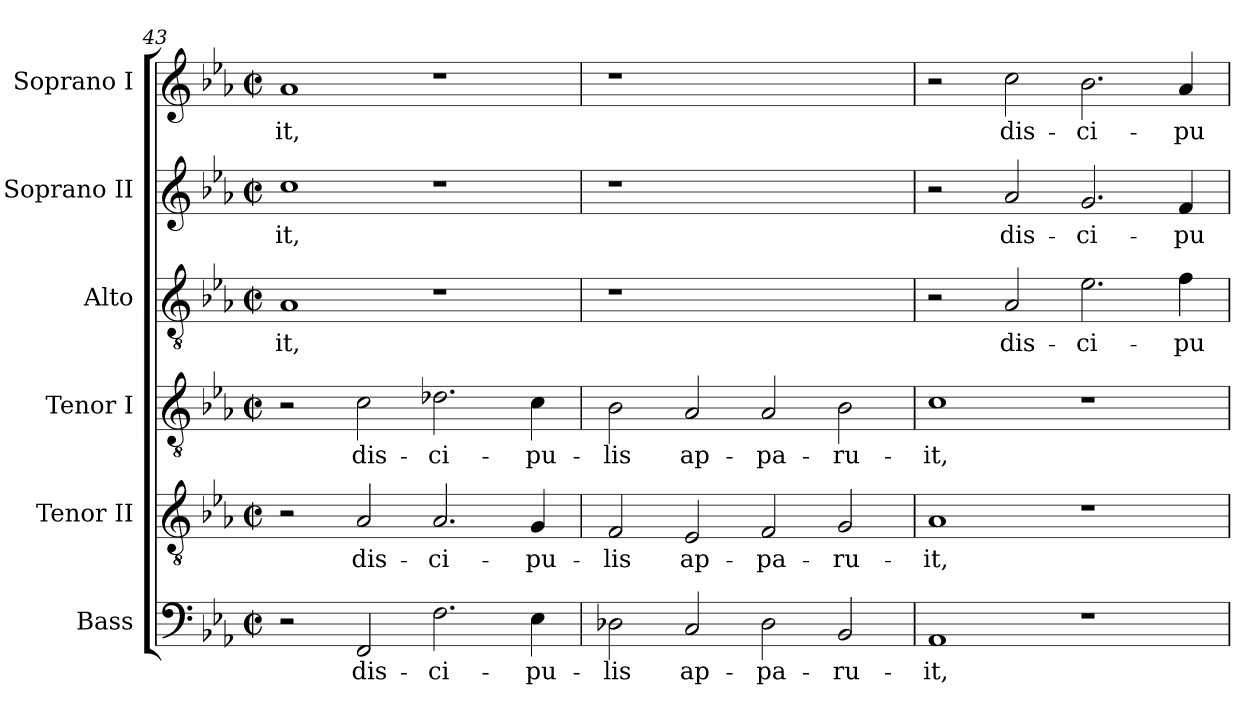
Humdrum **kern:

**kern	**text	**kern	**text	**kern	**text	**kern	**text	**kern	**text	**kern	**text
*part6	*part6	*part5	*part5	*part4	*part4	*part3	*part3	*part2	*part2	*part1	*part1
*staff6	*staff6	*staff5	*staff5	*staff4	*staff4	*staff3	*staff3	*staff2	*staff2	*staff1	*staff1
*I"Bass	*	*I"Tenor II	*	*I"Tenor I	*	*I"Alto	*	*I"Soprano II	*	*I"Soprano I	*
*I'B	*	*I'T II	*	*I'T I	*	*I'A	*	*I'S II	*	*I'S I	*
*clefF4	*	*clefGv2	*	*clefGv2	*	*clefGv2	*	*clefG2	*	*clefG2	*
*k[b-e-a-]	*	*k[b-e-a-]	*	*k[b-e-a-]	*	*k[b-e-a-]	*	*k[b-e-a-]	*	*k[b-e-a-]	*
*E-:	*	*E-:	*	*E-:	*	*E-:	*	*E-:	*	*E-:	*
*M2/2	*	*M2/2	*	*M2/2	*	*M2/2	*	*M2/2	*	*M2/2	*
*met(c|)	*	*met(c|)	*	*met(c|)	*	*met(c|)	*	*met(c|)	*	*met(c|)	*
=43	=43	=43	=43	=43	=43	=43	=43	=43	=43	=43	=43
!	!	!	!	!	!	!	!LO:LY:b:color=#000000	!	!	!	!
!	!	!	!	!	!	!	!	!	!LO:LY:b:color=#000000	!	!
!	!	!	!	!	!	!	!	!	!	!	!LO:LY:b:color=#000000
2r	.	2r	.	2r	.	1A-i	-it,	1cci	-it,	1a-i	-it,
!	!LO:LY:b:color=#000000	!	!	!	!	!	!	!	!	!	!
!	!	!	!LO:LY:b:color=#000000	!	!	!	!	!	!	!	!
!	!	!	!	!	!LO:LY:b:color=#000000	!	!	!	!	!	!
2FFi/	dis-	2A-i/	dis-	2ci\	dis-	.	.	.	.	.	.
!	!LO:LY:b:color=#000000	!	!	!	!	!	!	!	!	!	!
!	!	!	!LO:LY:b:color=#000000	!	!	!	!	!	!	!	!
!	!	!	!	!	!LO:LY:b:color=#000000	!	!	!	!	!	!
2.Fi\	-ci-	2.A-i/	-ci-	2.d-Xi\	-ci-	1r	.	1r	.	1r	.
!	!LO:LY:b:color=#000000	!	!	!	!	!	!	!	!	!	!
!	!	!	!LO:LY:b:color=#000000	!	!	!	!	!	!	!	!
!	!	!	!	!	!LO:LY:b:color=#000000	!	!	!	!	!	!
4E-i\	-pu-	4Gi/	-pu-	4ci\	-pu-	.	.	.	.	.	.
=44	=44	=44	=44	=44	=44	=44	=44	=44	=44	=44	=44
!	!LO:LY:b:color=#000000	!	!	!	!	!	!	!	!	!	!
!	!	!	!LO:LY:b:color=#000000	!	!	!	!	!	!	!	!
!	!	!	!	!	!LO:LY:b:color=#000000	!LO:N:vis=1	!	!LO:N:vis=1	!	!LO:N:vis=1	!
2D-Xi\	-lis	2Fi/	-lis	2B-i\	-lis	1r	.	1r	.	1r	.
!	!LO:LY:b:color=#000000	!	!	!	!	!	!	!	!	!	!
!	!	!	!LO:LY:b:color=#000000	!	!	!	!	!	!	!	!
!	!	!	!	!	!LO:LY:b:color=#000000	!	!	!	!	!	!
2Ci/	ap-	2E-i/	ap-	2A-i/	ap-	.	.	.	.	.	.
!	!LO:LY:b:color=#000000	!	!	!	!	!	!	!	!	!	!
!	!	!	!LO:LY:b:color=#000000	!	!	!	!	!	!	!	!
!	!	!	!	!	!LO:LY:b:color=#000000	!	!	!	!	!	!
2D-i\	-pa-	2Fi/	-pa-	2A-i/	-pa-	1ryy	.	1ryy	.	1ryy	.
!	!LO:LY:b:color=#000000	!	!	!	!	!	!	!	!	!	!
!	!	!	!LO:LY:b:color=#000000	!	!	!	!	!	!	!	!
!	!	!	!	!	!LO:LY:b:color=#000000	!	!	!	!	!	!
2BB-i/	-ru-	2Gi/	-ru-	2B-i\	-ru-	.	.	.	.	.	.
!!LO:LB:g=z
=45	=45	=45	=45	=45	=45	=45	=45	=45	=45	=45	=45
!	!LO:LY:b:color=#000000	!	!	!	!	!	!	!	!	!	!
!	!	!	!LO:LY:b:color=#000000	!	!	!	!	!	!	!	!
!	!	!	!	!	!LO:LY:b:color=#000000	!	!	!	!	!	!
1AA-i	-it,	1A-i	-it,	1ci	-it,	2r	.	2r	.	2r	.
!	!	!	!	!	!	!	!LO:LY:b:color=#000000	!	!	!	!
!	!	!	!	!	!	!	!	!	!LO:LY:b:color=#000000	!	!
!	!	!	!	!	!	!	!	!	!	!	!LO:LY:b:color=#000000
.	.	.	.	.	.	2A-i/	dis-	2a-i/	dis-	2cci\	dis-
!	!	!	!	!	!	!	!LO:LY:b:color=#000000	!	!	!	!
!	!	!	!	!	!	!	!	!	!LO:LY:b:color=#000000	!	!
!	!	!	!	!	!	!	!	!	!	!	!LO:LY:b:color=#000000
1r	.	1r	.	1r	.	2.e-i\	-ci-	2.gi/	-ci-	2.b-i\	-ci-
!	!	!	!	!	!	!	!LO:LY:b:color=#000000	!	!	!	!
!	!	!	!	!	!	!	!	!	!LO:LY:b:color=#000000	!	!
!	!	!	!	!	!	!	!	!	!	!	!LO:LY:b:color=#000000
.	.	.	.	.	.	4fi\	-pu-	4fi/	-pu-	4a-i/	-pu-
=	=	=	=	=	=	=	=	=	=	=	=
*-	*-	*-	*-	*-	*-	*-	*-	*-	*-	*-	*-
